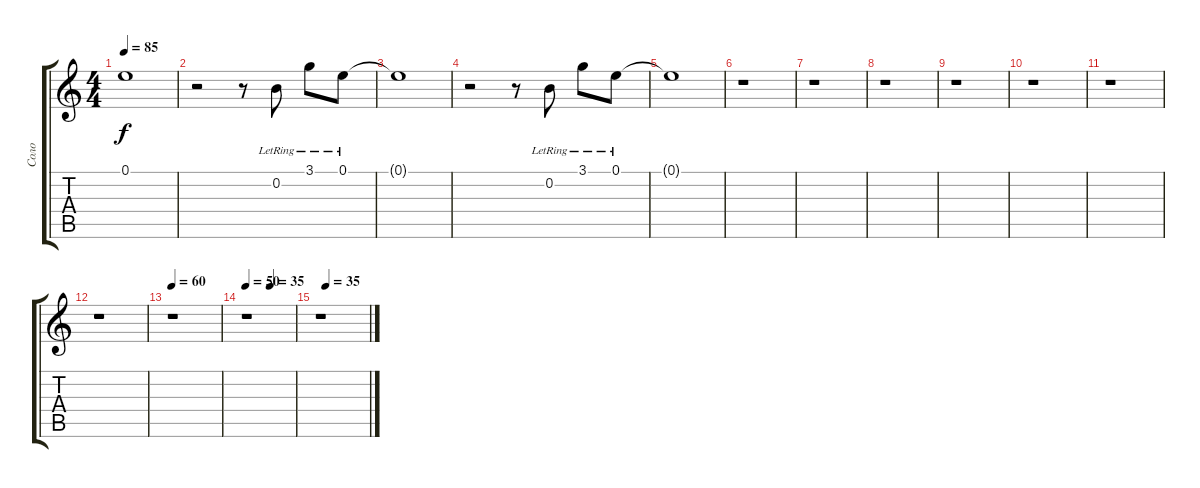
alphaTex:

\track ("Соло" "Соло") {instrument electricguitarclean}
\staff {score tabs}
\tuning (E4 B3 G3 D3 A2 E2) {hide}
\ts (4 4)
\tempo 85
\clef g2
\ks c
0.1{t}.1{dy f} |
r.2 r.8 0.2{lr}.8 3.1{lr}.8 0.1{lr}.8 |
0.1{t}.1 |
r.2 r.8 0.2{lr}.8 3.1{lr}.8 0.1{lr}.8 |
0.1{t}.1 |
r.1 |
r.1 |
r.1 |
r.1 |
r.1 |
r.1 |
r.1 |
\tempo 60
r.1 |
\tempo 50
\tempo (35 0.5)
r.1 |
\tempo (35 0.125)
r.1
